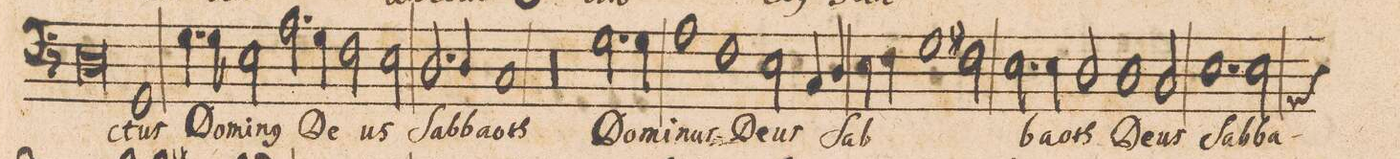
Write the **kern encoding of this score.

**kern	**text
*I"Basso	*
*clefF4	*
*k[]	*
*met(C|)	*
*M2/1	*
0D\	.
=12-	=12-
1GG/	-ctus
4.G\	Do-
8G\	-mi-
2E\	-n(us)
=13-	=13-
2.A\	.
4G\	De-
2F\	.
2E\	-us
=14-	=14-
2.D/	Sab-
4D/	-ba-
1C/	-oth
=15-	=15-
00r	.
=16-	=16-
=17-	=17-
2.G\	Do-
4G\	-mi-
1A\	-nus
=18-	=18-
1F\	.
2E\	De-
4C/	-us
4D/	.
=19-	=19-
4E\	Sab-
4F\	.
1G\	.
2F#X\	.
=20-	=20-
2.E\	-ba-
4E\	.
2D/	-oth
1D\	De-
=21-	=21-
2C/	-us
1.E\	Sab-
=22-	=22-
*custos:AA	*
2E\	-ba-
*-	*-
